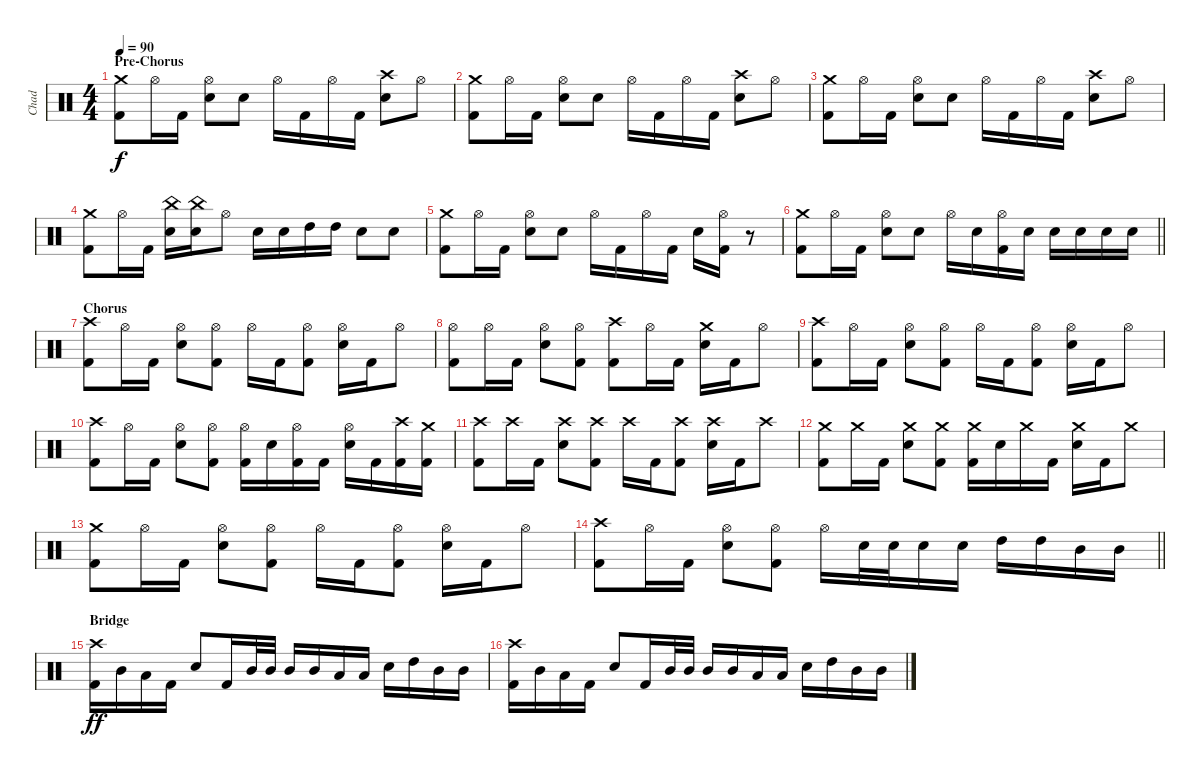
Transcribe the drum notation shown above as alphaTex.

\track ("Chad" "Chad") {instrument percussion}
\staff {score}
\articulation defaults
\ts (4 4)
\section ("" "Pre-Chorus")
\tempo 90
\clef neutral
\ks c
("Crash medium (hit)" "Kick (hit) 2").8{dy f} "Hi-Hat (open)".16 "Kick (hit) 2".16 ("Hi-Hat (open)" "Snare (hit) 2").8 "Snare (hit) 2".8 "Hi-Hat (open)".16 "Kick (hit) 2".16 "Hi-Hat (open)".16 "Kick (hit) 2".16 ("Crash high (hit)" "Snare (hit) 2").8 "Hi-Hat (open)".8 |
("Crash medium (hit)" "Kick (hit) 2").8 "Hi-Hat (open)".16 "Kick (hit) 2".16 ("Hi-Hat (open)" "Snare (hit) 2").8 "Snare (hit) 2".8 "Hi-Hat (open)".16 "Kick (hit) 2".16 "Hi-Hat (open)".16 "Kick (hit) 2".16 ("Crash high (hit)" "Snare (hit) 2").8 "Hi-Hat (open)".8 |
("Crash medium (hit)" "Kick (hit) 2").8 "Hi-Hat (open)".16 "Kick (hit) 2".16 ("Hi-Hat (open)" "Snare (hit) 2").8 "Snare (hit) 2".8 "Hi-Hat (open)".16 "Kick (hit) 2".16 "Hi-Hat (open)".16 "Kick (hit) 2".16 ("Crash high (hit)" "Snare (hit) 2").8 "Hi-Hat (open)".8 |
("Crash medium (hit)" "Kick (hit) 2").8 "Hi-Hat (open)".16 "Kick (hit) 2".16 ("China (hit)" "Snare (hit) 2").16 ("China (hit)" "Snare (hit) 2").16 "Hi-Hat (open)".8 "Snare (hit) 2".16 "Snare (hit) 2".16 "High Tom (hit)".16 "High Tom (hit)".16 "Snare (hit) 2".8 "Snare (hit) 2".8 |
("Crash medium (hit)" "Kick (hit) 2").8 "Hi-Hat (open)".16 "Kick (hit) 2".16 ("Hi-Hat (open)" "Snare (hit) 2").8 "Snare (hit) 2".8 "Hi-Hat (open)".16 "Kick (hit) 2".16 "Hi-Hat (open)".16 "Kick (hit) 2".16 "Snare (hit) 2".16 ("Hi-Hat (open)" "Kick (hit) 2").16 r.8 |
\barLineRight lightlight
("Crash medium (hit)" "Kick (hit) 2").8 "Hi-Hat (open)".16 "Kick (hit) 2".16 ("Hi-Hat (open)" "Snare (hit) 2").8 "Snare (hit) 2".8 "Hi-Hat (open)".16 "Snare (hit) 2".16 ("Hi-Hat (open)" "Kick (hit) 2").16 "Snare (hit) 2".16 "Snare (hit) 2".16 "Snare (hit) 2".16 "Snare (hit) 2".16 "Snare (hit) 2".16 |
\section ("" "Chorus")
("Crash high (hit)" "Kick (hit) 2").8 "Hi-Hat (open)".16 "Kick (hit) 2".16 ("Hi-Hat (open)" "Snare (hit) 2").8 ("Hi-Hat (open)" "Kick (hit) 2").8 "Hi-Hat (open)".16 "Kick (hit) 2".16 ("Hi-Hat (open)" "Kick (hit) 2").8 ("Hi-Hat (open)" "Snare (hit) 2").16 "Kick (hit) 2".16 "Hi-Hat (open)".8 |
("Hi-Hat (open)" "Kick (hit) 2").8 "Hi-Hat (open)".16 "Kick (hit) 2".16 ("Hi-Hat (open)" "Snare (hit) 2").8 ("Hi-Hat (open)" "Kick (hit) 2").8 ("Crash high (hit)" "Kick (hit) 2").8 "Hi-Hat (open)".16 "Kick (hit) 2".16 ("Crash medium (hit)" "Snare (hit) 2").16 "Kick (hit) 2".16 "Hi-Hat (open)".8 |
("Crash high (hit)" "Kick (hit) 2").8 "Hi-Hat (open)".16 "Kick (hit) 2".16 ("Hi-Hat (open)" "Snare (hit) 2").8 ("Hi-Hat (open)" "Kick (hit) 2").8 "Hi-Hat (open)".16 "Kick (hit) 2".16 ("Hi-Hat (open)" "Kick (hit) 2").8 ("Hi-Hat (open)" "Snare (hit) 2").16 "Kick (hit) 2".16 "Hi-Hat (open)".8 |
("Crash high (hit)" "Kick (hit) 2").8 "Hi-Hat (open)".16 "Kick (hit) 2".16 ("Hi-Hat (open)" "Snare (hit) 2").8 ("Hi-Hat (open)" "Kick (hit) 2").8 ("Hi-Hat (open)" "Kick (hit) 2").16 "Snare (hit) 2".16 ("Hi-Hat (open)" "Kick (hit) 2").16 "Kick (hit) 2".16 ("Hi-Hat (open)" "Snare (hit) 2").16 "Kick (hit) 2".16 ("Crash high (hit)" "Kick (hit) 2").16 ("Crash medium (hit)" "Kick (hit) 2").16 |
("Crash high (hit)" "Kick (hit) 2").8 "Crash high (hit)".16 "Kick (hit) 2".16 ("Crash high (hit)" "Snare (hit) 2").8 ("Crash high (hit)" "Kick (hit) 2").8 "Crash high (hit)".16 "Kick (hit) 2".16 ("Crash high (hit)" "Kick (hit) 2").8 ("Crash high (hit)" "Snare (hit) 2").16 "Kick (hit) 2".16 "Crash high (hit)".8 |
("Crash medium (hit)" "Kick (hit) 2").8 "Crash medium (hit)".16 "Kick (hit) 2".16 ("Crash medium (hit)" "Snare (hit) 2").8 ("Crash medium (hit)" "Kick (hit) 2").8 ("Crash medium (hit)" "Kick (hit) 2").16 "Snare (hit) 2".16 "Crash medium (hit)".16 "Kick (hit) 2".16 ("Crash medium (hit)" "Snare (hit) 2").16 "Kick (hit) 2".16 "Crash medium (hit)".8 |
("Crash medium (hit)" "Kick (hit) 2").8 "Hi-Hat (open)".16 "Kick (hit) 2".16 ("Hi-Hat (open)" "Snare (hit) 2").8 ("Hi-Hat (open)" "Kick (hit) 2").8 "Hi-Hat (open)".16 "Kick (hit) 2".16 ("Hi-Hat (open)" "Kick (hit) 2").8 ("Hi-Hat (open)" "Snare (hit) 2").16 "Kick (hit) 2".16 "Hi-Hat (open)".8 |
\barLineRight lightlight
("Crash high (hit)" "Kick (hit) 2").8 "Hi-Hat (open)".16 "Kick (hit) 2".16 ("Hi-Hat (open)" "Snare (hit) 2").8 ("Hi-Hat (open)" "Kick (hit) 2").8 "Hi-Hat (open)".16 "Snare (hit) 2".32 "Snare (hit) 2".32 "Snare (hit) 2".16 "Snare (hit) 2".16 "High Tom (hit)".16 "High Tom (hit)".16 "Mid Tom (hit)".16 "Mid Tom (hit)".16 |
\section ("" "Bridge")
("Crash high (hit)" "Kick (hit) 2").16{dy ff} "Mid Tom (hit)".16 "Low Floor Tom (hit)".16 "Kick (hit) 2".16 "Snare (hit) 2".8 "Kick (hit) 2".16 "Mid Tom (hit)".32 "Mid Tom (hit)".32 "Mid Tom (hit)".16 "Mid Tom (hit)".16 "Low Floor Tom (hit)".16 "Low Floor Tom (hit)".16 "Snare (hit) 2".16 "High Tom (hit)".16 "Mid Tom (hit)".16 "Mid Tom (hit)".16 |
("Crash high (hit)" "Kick (hit) 2").16 "Mid Tom (hit)".16 "Low Floor Tom (hit)".16 "Kick (hit) 2".16 "Snare (hit) 2".8 "Kick (hit) 2".16 "Mid Tom (hit)".32 "Mid Tom (hit)".32 "Mid Tom (hit)".16 "Mid Tom (hit)".16 "Low Floor Tom (hit)".16 "Low Floor Tom (hit)".16 "Snare (hit) 2".16 "High Tom (hit)".16 "Mid Tom (hit)".16 "Mid Tom (hit)".16
